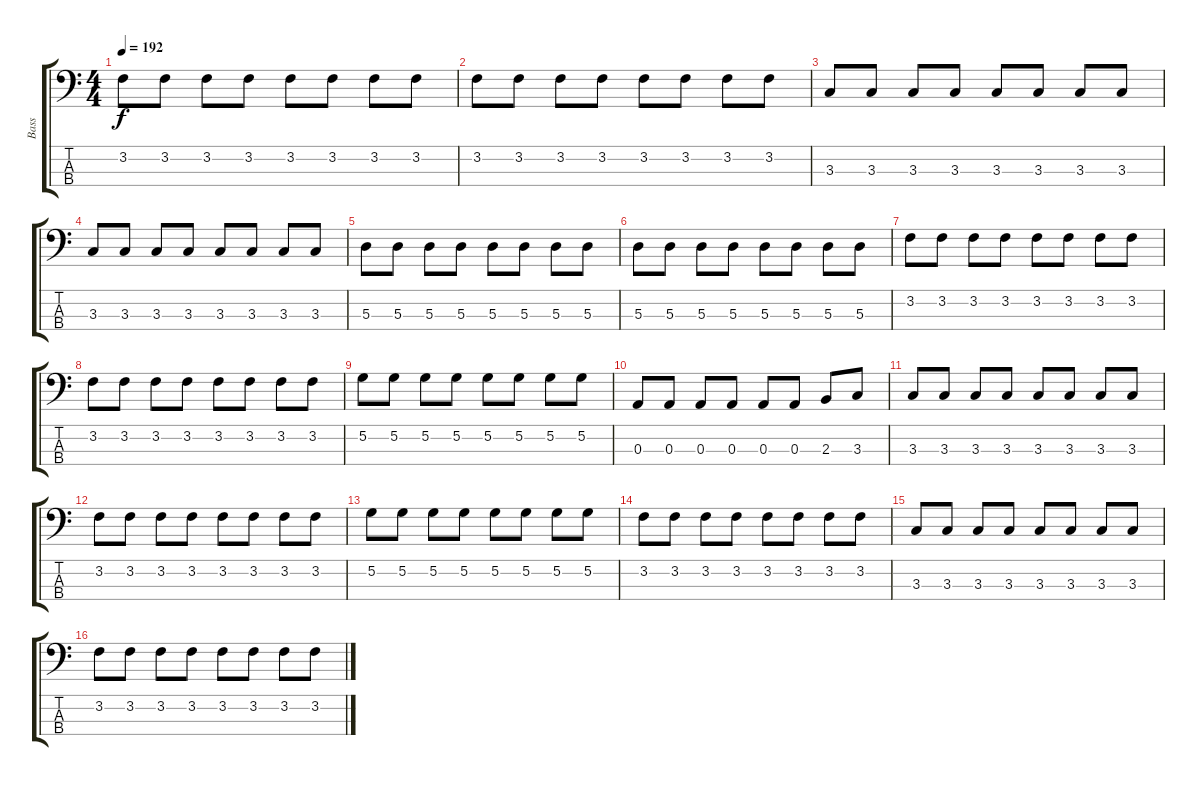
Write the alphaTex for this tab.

\track ("Bass" "Bass") {instrument electricbasspick}
\staff {score tabs}
\tuning (G2 D2 A1 E1) {hide}
\ts (4 4)
\tempo 192
\clef f4
\ks c
3.2.8{dy f} 3.2.8 3.2.8 3.2.8 3.2.8 3.2.8 3.2.8 3.2.8 |
3.2.8 3.2.8 3.2.8 3.2.8 3.2.8 3.2.8 3.2.8 3.2.8 |
3.3.8 3.3.8 3.3.8 3.3.8 3.3.8 3.3.8 3.3.8 3.3.8 |
3.3.8 3.3.8 3.3.8 3.3.8 3.3.8 3.3.8 3.3.8 3.3.8 |
5.3.8 5.3.8 5.3.8 5.3.8 5.3.8 5.3.8 5.3.8 5.3.8 |
5.3.8 5.3.8 5.3.8 5.3.8 5.3.8 5.3.8 5.3.8 5.3.8 |
3.2.8 3.2.8 3.2.8 3.2.8 3.2.8 3.2.8 3.2.8 3.2.8 |
3.2.8 3.2.8 3.2.8 3.2.8 3.2.8 3.2.8 3.2.8 3.2.8 |
5.2.8 5.2.8 5.2.8 5.2.8 5.2.8 5.2.8 5.2.8 5.2.8 |
0.3.8 0.3.8 0.3.8 0.3.8 0.3.8 0.3.8 2.3.8 3.3.8 |
3.3.8 3.3.8 3.3.8 3.3.8 3.3.8 3.3.8 3.3.8 3.3.8 |
3.2.8 3.2.8 3.2.8 3.2.8 3.2.8 3.2.8 3.2.8 3.2.8 |
5.2.8 5.2.8 5.2.8 5.2.8 5.2.8 5.2.8 5.2.8 5.2.8 |
3.2.8 3.2.8 3.2.8 3.2.8 3.2.8 3.2.8 3.2.8 3.2.8 |
3.3.8 3.3.8 3.3.8 3.3.8 3.3.8 3.3.8 3.3.8 3.3.8 |
3.2.8 3.2.8 3.2.8 3.2.8 3.2.8 3.2.8 3.2.8 3.2.8
